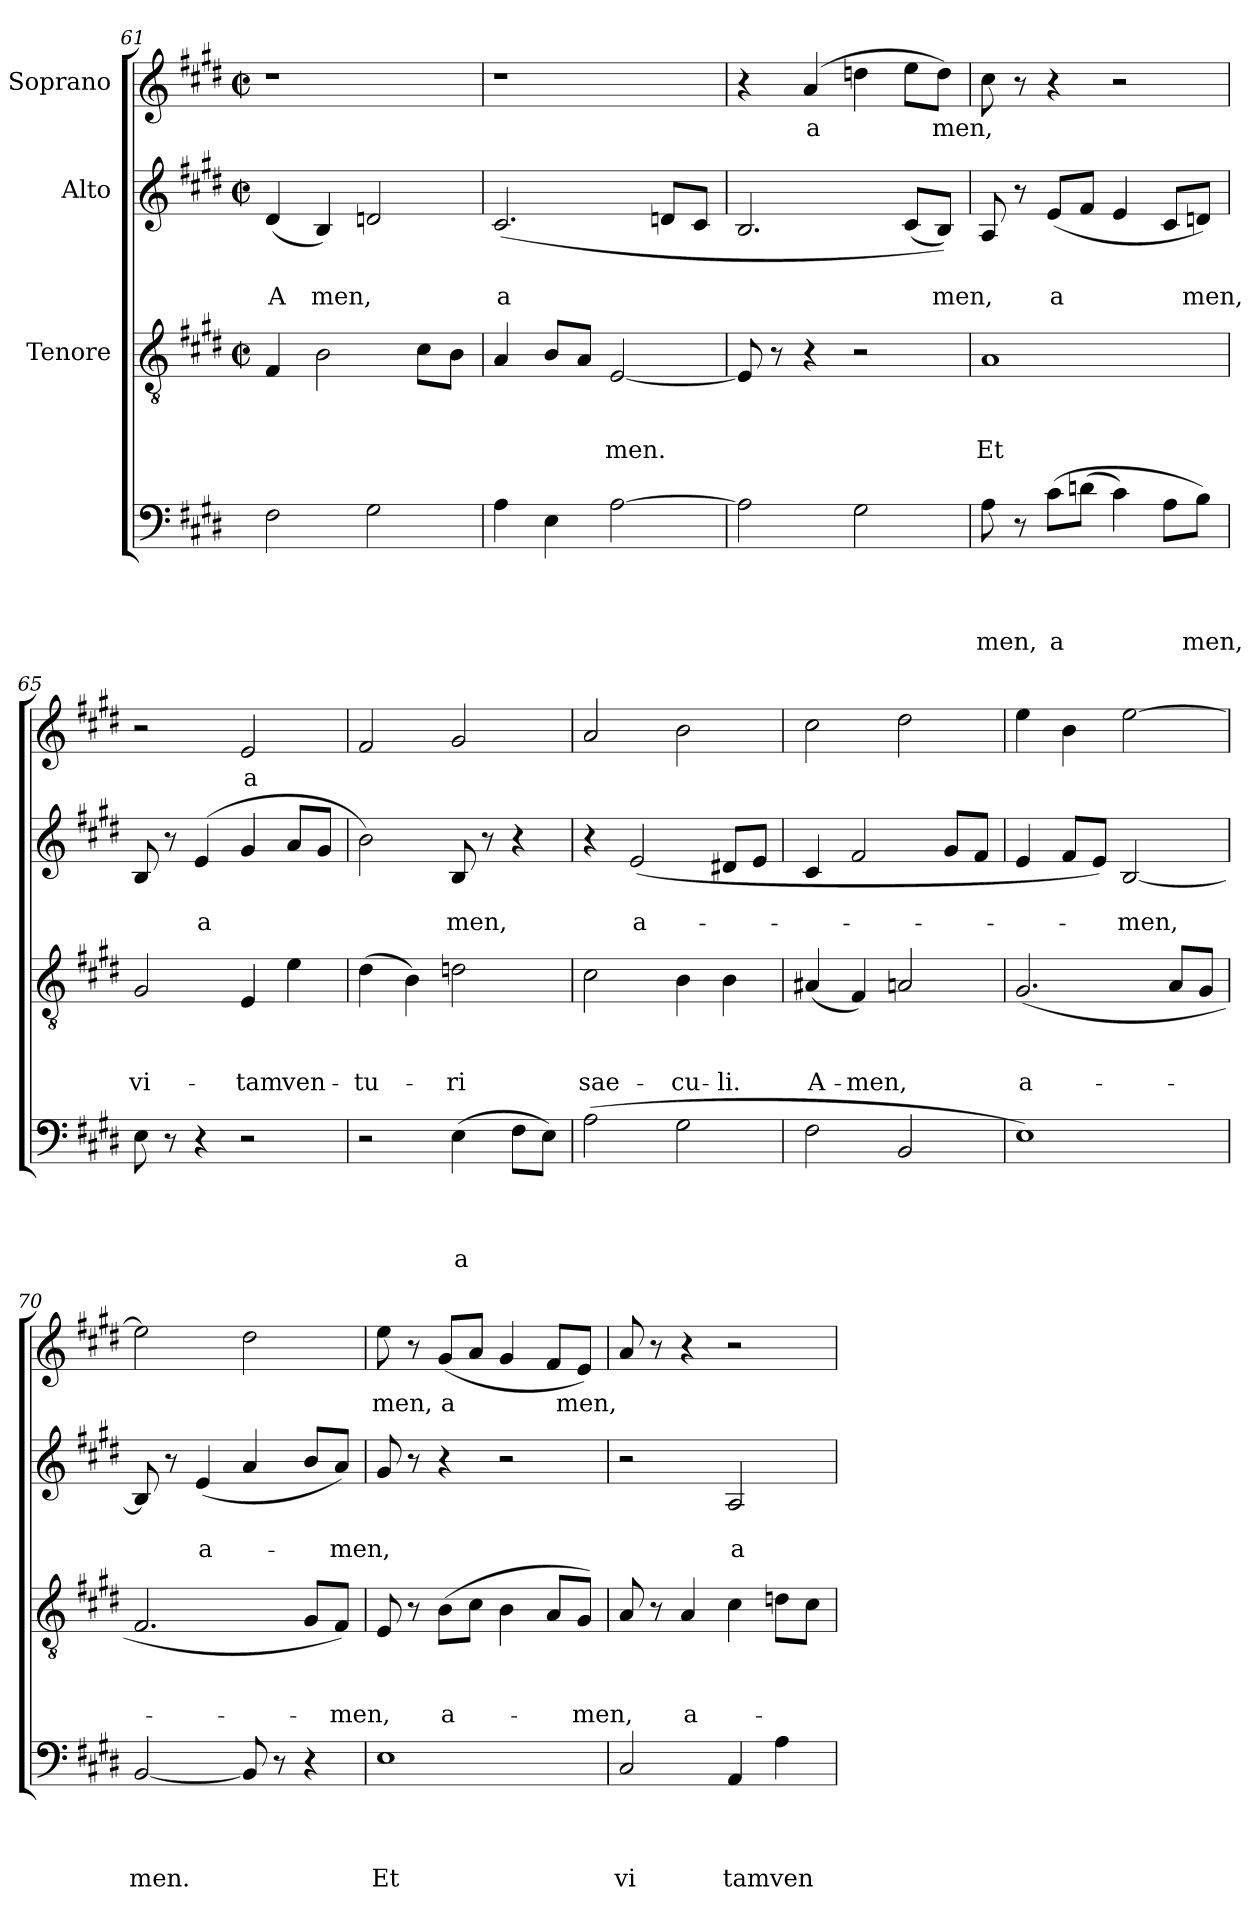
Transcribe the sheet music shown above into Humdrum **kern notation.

**kern	**text	**text	**text	**text	**kern	**text	**text	**text	**kern	**text	**text	**kern	**text
*part4	*part4	*part4	*part4	*part4	*part3	*part3	*part3	*part3	*part2	*part2	*part2	*part1	*part1
*staff4	*staff4	*staff4	*staff4	*staff4	*staff3	*staff3	*staff3	*staff3	*staff2	*staff2	*staff2	*staff1	*staff1
*	*	*	*	*	*I"Tenore	*	*	*	*I"Alto	*	*	*I"Soprano	*
*clefF4	*	*	*	*	*clefGv2	*	*	*	*clefG2	*	*	*clefG2	*
*k[f#c#g#d#]	*	*	*	*	*k[f#c#g#d#]	*	*	*	*k[f#c#g#d#]	*	*	*k[f#c#g#d#]	*
*E:	*	*	*	*	*E:	*	*	*	*E:	*	*	*E:	*
*	*	*	*	*	*M2/2	*	*	*	*M2/2	*	*	*M2/2	*
*	*	*	*	*	*met(c|)	*	*	*	*met(c|)	*	*	*met(c|)	*
=61	=61	=61	=61	=61	=61	=61	=61	=61	=61	=61	=61	=61	=61
!	!	!	!	!	!	!	!	!	!	!	!LO:LY:b	!	!
2F#\	.	.	.	.	4F#/	.	.	.	(<4d#/	.	A	1r	.
!	!	!	!	!	!	!	!	!	!	!	!LO:LY:b	!	!
.	.	.	.	.	2B\	.	.	.	4B/)	.	men,	.	.
2G#\	.	.	.	.	.	.	.	.	2dn/	.	.	.	.
.	.	.	.	.	8c#\L	.	.	.	.	.	.	.	.
.	.	.	.	.	8B\J	.	.	.	.	.	.	.	.
=62	=62	=62	=62	=62	=62	=62	=62	=62	=62	=62	=62	=62	=62
!	!	!	!	!	!	!	!	!	!	!	!LO:LY:b	!	!
4A\	.	.	.	.	4A/	.	.	.	(<2.c#/	.	a	1r	.
4E\	.	.	.	.	8B/L	.	.	.	.	.	.	.	.
.	.	.	.	.	8A/J	.	.	.	.	.	.	.	.
!	!	!	!	!	!	!	!	!LO:LY:b	!	!	!	!	!
[>2A\	.	.	.	.	[<2E/	.	.	-men.	.	.	.	.	.
.	.	.	.	.	.	.	.	.	8dn/L	.	.	.	.
.	.	.	.	.	.	.	.	.	8c#/J	.	.	.	.
=63	=63	=63	=63	=63	=63	=63	=63	=63	=63	=63	=63	=63	=63
2A\]	.	.	.	.	8E/]	.	.	.	2.B/	.	.	4r	.
.	.	.	.	.	8r	.	.	.	.	.	.	.	.
!	!	!	!	!	!	!	!	!	!	!	!	!	!LO:LY:b
.	.	.	.	.	4r	.	.	.	.	.	.	(4a/	a
2G#\	.	.	.	.	2r	.	.	.	.	.	.	4ddn\	.
.	.	.	.	.	.	.	.	.	(<8c#/L	.	.	8ee\L	.
!	!	!	!	!	!	!	!	!	!	!	!LO:LY:b	!	!LO:LY:b
.	.	.	.	.	.	.	.	.	8B/J))	.	men,	8dd\J)	men,
=64	=64	=64	=64	=64	=64	=64	=64	=64	=64	=64	=64	=64	=64
!	!	!	!	!LO:LY:b	!	!	!	!LO:LY:b	!	!	!	!	!
8A\	.	.	.	-men,	1A	.	.	Et	8A/	.	.	8cc#\	.
8r	.	.	.	.	.	.	.	.	8r	.	.	8r	.
!	!	!	!	!LO:LY:b	!	!	!	!	!	!	!LO:LY:b	!	!
(>8c#\L	.	.	.	a	.	.	.	.	(<8e/L	.	a	4r	.
(<8dn\J	.	.	.	.	.	.	.	.	8f#/J	.	.	.	.
4c#\)	.	.	.	.	.	.	.	.	4e/	.	.	2r	.
8A\L	.	.	.	.	.	.	.	.	8c#/L	.	.	.	.
!	!	!	!	!LO:LY:b	!	!	!	!	!	!	!LO:LY:b	!	!
8B\J)	.	.	.	men,	.	.	.	.	8dn/J)	.	men,	.	.
=65	=65	=65	=65	=65	=65	=65	=65	=65	=65	=65	=65	=65	=65
!	!	!	!	!	!	!	!	!LO:LY:b	!	!	!	!	!
8E\	.	.	.	.	2G#/	.	.	vi-	8B/	.	.	2r	.
8r	.	.	.	.	.	.	.	.	8r	.	.	.	.
!	!	!	!	!	!	!	!	!	!	!	!LO:LY:b	!	!
4r	.	.	.	.	.	.	.	.	(>4e/	.	a	.	.
!	!	!	!	!	!	!	!	!LO:LY:b	!	!	!	!	!LO:LY:b
2r	.	.	.	.	4E/	.	.	-tam	4g#/	.	.	2e/	a
!	!	!	!	!	!	!	!	!LO:LY:b	!	!	!	!	!
.	.	.	.	.	4e\	.	.	ven-	8a/L	.	.	.	.
.	.	.	.	.	.	.	.	.	8g#/J	.	.	.	.
=66	=66	=66	=66	=66	=66	=66	=66	=66	=66	=66	=66	=66	=66
!	!	!	!	!	!	!	!	!LO:LY:b	!	!	!	!	!
2r	.	.	.	.	(>4d#\	.	.	-tu-	2b\)	.	.	2f#/	.
.	.	.	.	.	4B\)	.	.	.	.	.	.	.	.
!	!	!	!	!LO:LY:b	!	!	!	!LO:LY:b	!	!	!LO:LY:b	!	!
(>4E\	.	.	.	a	2dn\	.	.	-ri	8B/	.	men,	2g#/	.
.	.	.	.	.	.	.	.	.	8r	.	.	.	.
8F#\L	.	.	.	.	.	.	.	.	4r	.	.	.	.
8E\J)	.	.	.	.	.	.	.	.	.	.	.	.	.
!!LO:LB:g=z
=67	=67	=67	=67	=67	=67	=67	=67	=67	=67	=67	=67	=67	=67
!	!	!	!	!	!	!	!	!LO:LY:b	!	!	!	!	!
(>2A\	.	.	.	.	2c#\	.	.	sae-	4r	.	.	2a/	.
!	!	!	!	!	!	!	!	!	!	!	!LO:LY:b	!	!
.	.	.	.	.	.	.	.	.	(<2e/	.	a-	.	.
!	!	!	!	!	!	!	!	!LO:LY:b	!	!	!	!	!
2G#\	.	.	.	.	4B\	.	.	-cu-	.	.	.	2b\	.
!	!	!	!	!	!	!	!	!LO:LY:b	!	!	!	!	!
.	.	.	.	.	4B\	.	.	-li.	8d#X/L	.	.	.	.
.	.	.	.	.	.	.	.	.	8e/J	.	.	.	.
=68	=68	=68	=68	=68	=68	=68	=68	=68	=68	=68	=68	=68	=68
!	!	!	!	!	!	!	!	!LO:LY:b	!	!	!	!	!
2F#\	.	.	.	.	(<4A#X/	.	.	A-	4c#/	.	.	2cc#\	.
!	!	!	!	!	!	!	!	!LO:LY:b	!	!	!	!	!
.	.	.	.	.	4F#/)	.	.	-men,	2f#/	.	.	.	.
2BB/	.	.	.	.	2An/	.	.	.	.	.	.	2dd#\	.
.	.	.	.	.	.	.	.	.	8g#/L	.	.	.	.
.	.	.	.	.	.	.	.	.	8f#/J	.	.	.	.
=69	=69	=69	=69	=69	=69	=69	=69	=69	=69	=69	=69	=69	=69
!	!	!	!	!	!	!	!	!LO:LY:b	!	!	!	!	!
1E)	.	.	.	.	(<2.G#/	.	.	a-	4e/	.	.	4ee\	.
.	.	.	.	.	.	.	.	.	8f#/L	.	.	4b\	.
.	.	.	.	.	.	.	.	.	8e/J)	.	.	.	.
!	!	!	!	!	!	!	!	!	!	!	!LO:LY:b	!	!
.	.	.	.	.	.	.	.	.	[<2B/	.	-men,	[>2ee\	.
.	.	.	.	.	8A/L	.	.	.	.	.	.	.	.
.	.	.	.	.	8G#/J	.	.	.	.	.	.	.	.
=70	=70	=70	=70	=70	=70	=70	=70	=70	=70	=70	=70	=70	=70
!	!	!	!	!LO:LY:b	!	!	!	!	!	!	!	!	!
[<2BB/	.	.	.	men.	2.F#/	.	.	.	8B/]	.	.	2ee\]	.
.	.	.	.	.	.	.	.	.	8r	.	.	.	.
!	!	!	!	!	!	!	!	!	!	!	!LO:LY:b	!	!
.	.	.	.	.	.	.	.	.	(<4e/	.	a-	.	.
8BB/]	.	.	.	.	.	.	.	.	4a/	.	.	2dd#\	.
8r	.	.	.	.	.	.	.	.	.	.	.	.	.
4r	.	.	.	.	8G#/L	.	.	.	8b/L	.	.	.	.
!	!	!	!	!	!	!	!	!LO:LY:b	!	!	!LO:LY:b	!	!
.	.	.	.	.	8F#/J)	.	.	-men,	8a/J)	.	-men,	.	.
=71	=71	=71	=71	=71	=71	=71	=71	=71	=71	=71	=71	=71	=71
!	!	!	!	!LO:LY:b	!	!	!	!	!	!	!	!	!LO:LY:b
1E	.	.	.	Et	8E/	.	.	.	8g#/	.	.	8ee\	men,
.	.	.	.	.	8r	.	.	.	8r	.	.	8r	.
!	!	!	!	!	!	!	!	!LO:LY:b	!	!	!	!	!LO:LY:b
.	.	.	.	.	(>8B\L	.	.	a-	4r	.	.	(<8g#/L	a
.	.	.	.	.	8c#\J	.	.	.	.	.	.	8a/J	.
.	.	.	.	.	4B\	.	.	.	2r	.	.	4g#/	.
.	.	.	.	.	8A/L	.	.	.	.	.	.	8f#/L	.
!	!	!	!	!	!	!	!	!LO:LY:b	!	!	!	!	!LO:LY:b
.	.	.	.	.	8G#/J)	.	.	-men,	.	.	.	8e/J)	men,
=72	=72	=72	=72	=72	=72	=72	=72	=72	=72	=72	=72	=72	=72
!	!	!	!	!LO:LY:b	!	!	!	!	!	!	!	!	!
2C#/	.	.	.	vi	8A/	.	.	.	2r	.	.	8a/	.
.	.	.	.	.	8r	.	.	.	.	.	.	8r	.
!	!	!	!	!	!	!	!	!LO:LY:b	!	!	!	!	!
.	.	.	.	.	4A/	.	.	a-	.	.	.	4r	.
!	!	!	!	!LO:LY:b	!	!	!	!	!	!	!LO:LY:b	!	!
4AA/	.	.	.	tam	4c#\	.	.	.	2A/	.	a-	2r	.
!	!	!	!	!LO:LY:b	!	!	!	!	!	!	!	!	!
4A\	.	.	.	ven	8dn\L	.	.	.	.	.	.	.	.
.	.	.	.	.	8c#\J	.	.	.	.	.	.	.	.
=	=	=	=	=	=	=	=	=	=	=	=	=	=
*-	*-	*-	*-	*-	*-	*-	*-	*-	*-	*-	*-	*-	*-
